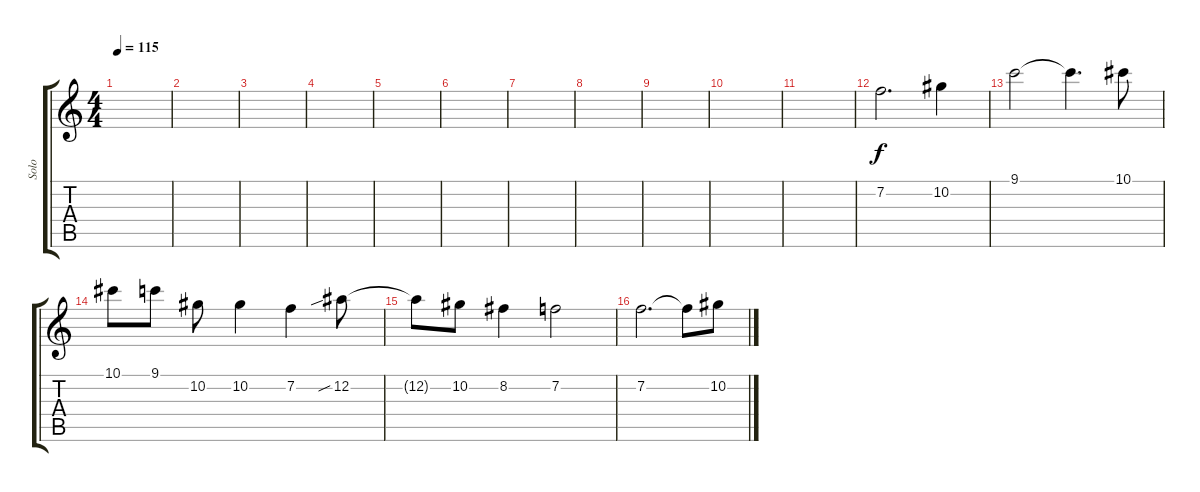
\track ("Solo" "Solo") {instrument distortionguitar}
\staff {score tabs}
\tuning (Eb4 Bb3 Gb3 Db3 Ab2 Eb2) {hide}
\ts (4 4)
\tempo 115
\clef g2
\ks c
|
|
|
|
|
|
|
|
|
|
|
7.2.2{d} 10.2.4 |
9.1.2 9.1{t}.4{d} 10.1.8 |
10.1.8 9.1.8 10.2.8 10.2.4 7.2.4 12.2{sib}.8 |
12.2{t}.8 10.2.8 8.2.4 7.2.2 |
7.2.2{d} 7.2{t}.8 10.2.8
